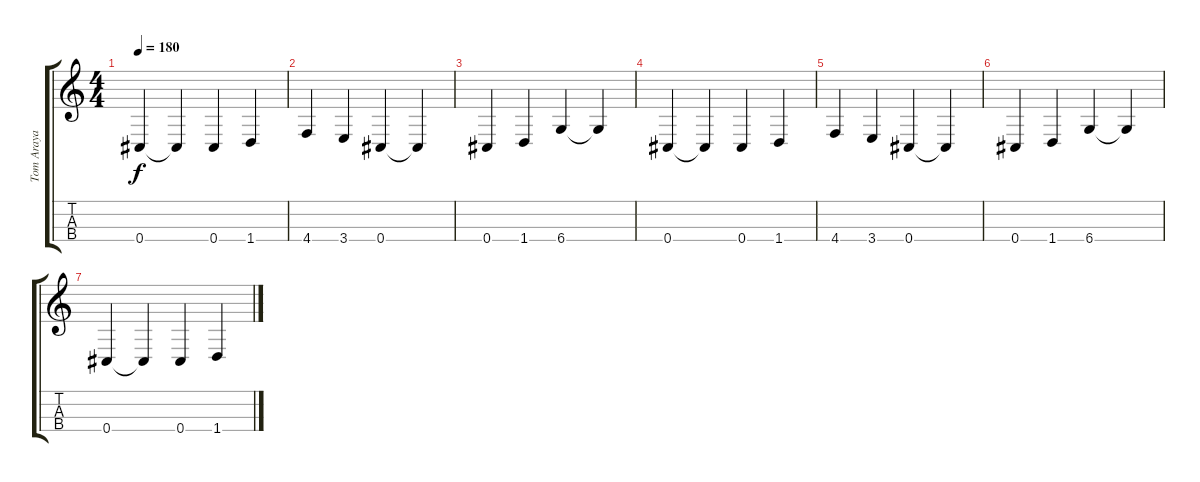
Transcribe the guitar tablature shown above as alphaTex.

\track ("Tom Araya" "Tom Araya") {instrument electricbassfinger}
\staff {score tabs}
\tuning (E3 B2 Gb2 Db2) {hide}
\ts (4 4)
\tempo 180
\clef g2
\ks c
0.4.4{dy f} 0.4{t}.4 0.4.4 1.4.4 |
4.4.4 3.4.4 0.4.4 0.4{t}.4 |
0.4.4 1.4.4 6.4.4 6.4{t}.4 |
0.4.4 0.4{t}.4 0.4.4 1.4.4 |
4.4.4 3.4.4 0.4.4 0.4{t}.4 |
0.4.4 1.4.4 6.4.4 6.4{t}.4 |
0.4.4 0.4{t}.4 0.4.4 1.4.4
